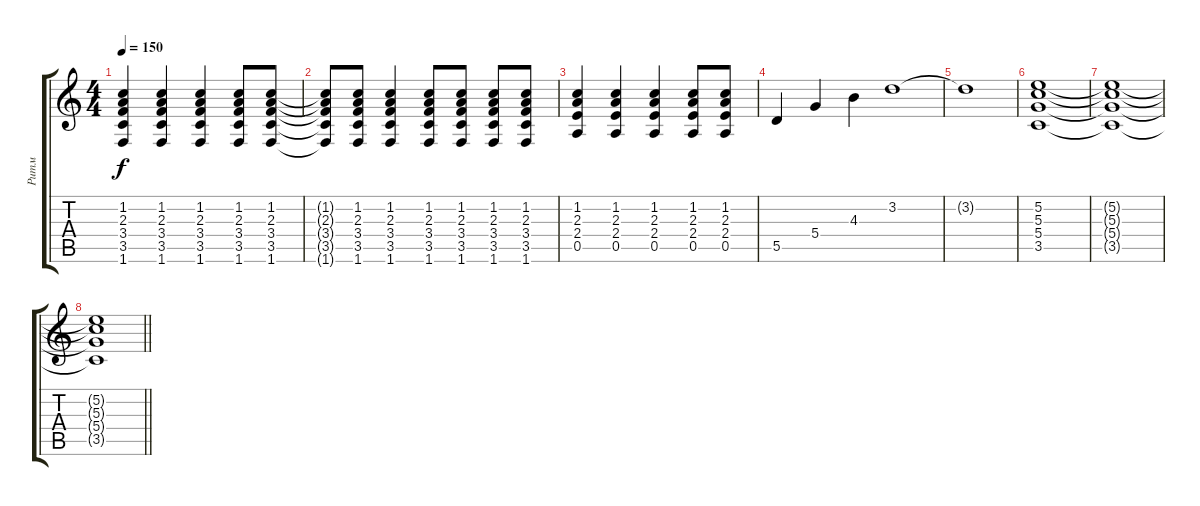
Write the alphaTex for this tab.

\track ("Ритм" "Ритм") {instrument overdrivenguitar}
\staff {score tabs}
\tuning (E4 B3 G3 D3 A2 E2) {hide}
\ts (4 4)
\tempo 150
\clef g2
\ks c
(1.2 2.3 3.4 3.5 1.6).4{dy f} (1.2 2.3 3.4 3.5 1.6).4 (1.2 2.3 3.4 3.5 1.6).4 (1.2 2.3 3.4 3.5 1.6).8 (1.2 2.3 3.4 3.5 1.6).8 |
(1.2{t} 2.3{t} 3.4{t} 3.5{t} 1.6{t}).8 (1.2 2.3 3.4 3.5 1.6).8 (1.2 2.3 3.4 3.5 1.6).4 (1.2 2.3 3.4 3.5 1.6).8 (1.2 2.3 3.4 3.5 1.6).8 (1.2 2.3 3.4 3.5 1.6).8 (1.2 2.3 3.4 3.5 1.6).8 |
(1.2 2.3 2.4 0.5).4 (1.2 2.3 2.4 0.5).4 (1.2 2.3 2.4 0.5).4 (1.2 2.3 2.4 0.5).8 (1.2 2.3 2.4 0.5).8 |
5.5.4 5.4.4 4.3.4 3.2.1 |
3.2{t}.1 |
(5.2 5.3 5.4 3.5).1 |
(5.2{t} 5.3{t} 5.4{t} 3.5{t}).1 |
\barLineRight lightlight
(5.2{t} 5.3{t} 5.4{t} 3.5{t}).1
